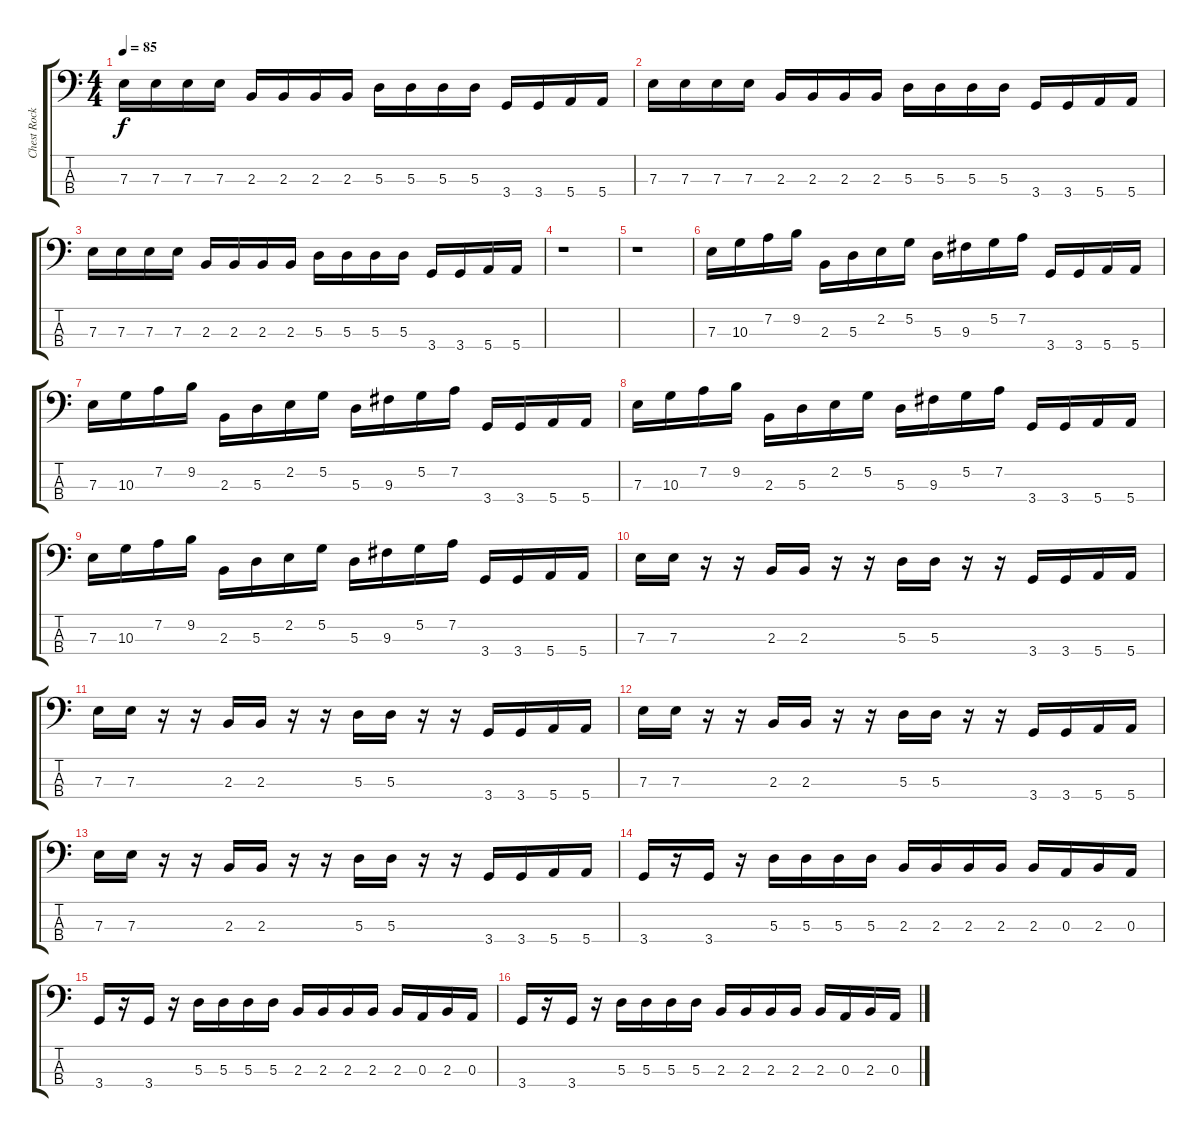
\track ("Chest Rockwell" "Chest Rock") {instrument electricbassfinger}
\staff {score tabs}
\tuning (G2 D2 A1 E1) {hide}
\ts (4 4)
\tempo 85
\clef f4
\ks c
7.3.16{dy f} 7.3.16 7.3.16 7.3.16 2.3.16 2.3.16 2.3.16 2.3.16 5.3.16 5.3.16 5.3.16 5.3.16 3.4.16 3.4.16 5.4.16 5.4.16 |
7.3.16 7.3.16 7.3.16 7.3.16 2.3.16 2.3.16 2.3.16 2.3.16 5.3.16 5.3.16 5.3.16 5.3.16 3.4.16 3.4.16 5.4.16 5.4.16 |
7.3.16 7.3.16 7.3.16 7.3.16 2.3.16 2.3.16 2.3.16 2.3.16 5.3.16 5.3.16 5.3.16 5.3.16 3.4.16 3.4.16 5.4.16 5.4.16 |
r.1 |
r.1 |
7.3.16 10.3.16 7.2.16 9.2.16 2.3.16 5.3.16 2.2.16 5.2.16 5.3.16 9.3.16 5.2.16 7.2.16 3.4.16 3.4.16 5.4.16 5.4.16 |
7.3.16 10.3.16 7.2.16 9.2.16 2.3.16 5.3.16 2.2.16 5.2.16 5.3.16 9.3.16 5.2.16 7.2.16 3.4.16 3.4.16 5.4.16 5.4.16 |
7.3.16 10.3.16 7.2.16 9.2.16 2.3.16 5.3.16 2.2.16 5.2.16 5.3.16 9.3.16 5.2.16 7.2.16 3.4.16 3.4.16 5.4.16 5.4.16 |
7.3.16 10.3.16 7.2.16 9.2.16 2.3.16 5.3.16 2.2.16 5.2.16 5.3.16 9.3.16 5.2.16 7.2.16 3.4.16 3.4.16 5.4.16 5.4.16 |
7.3.16 7.3.16 r.16 r.16 2.3.16 2.3.16 r.16 r.16 5.3.16 5.3.16 r.16 r.16 3.4.16 3.4.16 5.4.16 5.4.16 |
7.3.16 7.3.16 r.16 r.16 2.3.16 2.3.16 r.16 r.16 5.3.16 5.3.16 r.16 r.16 3.4.16 3.4.16 5.4.16 5.4.16 |
7.3.16 7.3.16 r.16 r.16 2.3.16 2.3.16 r.16 r.16 5.3.16 5.3.16 r.16 r.16 3.4.16 3.4.16 5.4.16 5.4.16 |
7.3.16 7.3.16 r.16 r.16 2.3.16 2.3.16 r.16 r.16 5.3.16 5.3.16 r.16 r.16 3.4.16 3.4.16 5.4.16 5.4.16 |
3.4.16 r.16 3.4.16 r.16 5.3.16 5.3.16 5.3.16 5.3.16 2.3.16 2.3.16 2.3.16 2.3.16 2.3.16 0.3.16 2.3.16 0.3.16 |
3.4.16 r.16 3.4.16 r.16 5.3.16 5.3.16 5.3.16 5.3.16 2.3.16 2.3.16 2.3.16 2.3.16 2.3.16 0.3.16 2.3.16 0.3.16 |
3.4.16 r.16 3.4.16 r.16 5.3.16 5.3.16 5.3.16 5.3.16 2.3.16 2.3.16 2.3.16 2.3.16 2.3.16 0.3.16 2.3.16 0.3.16
